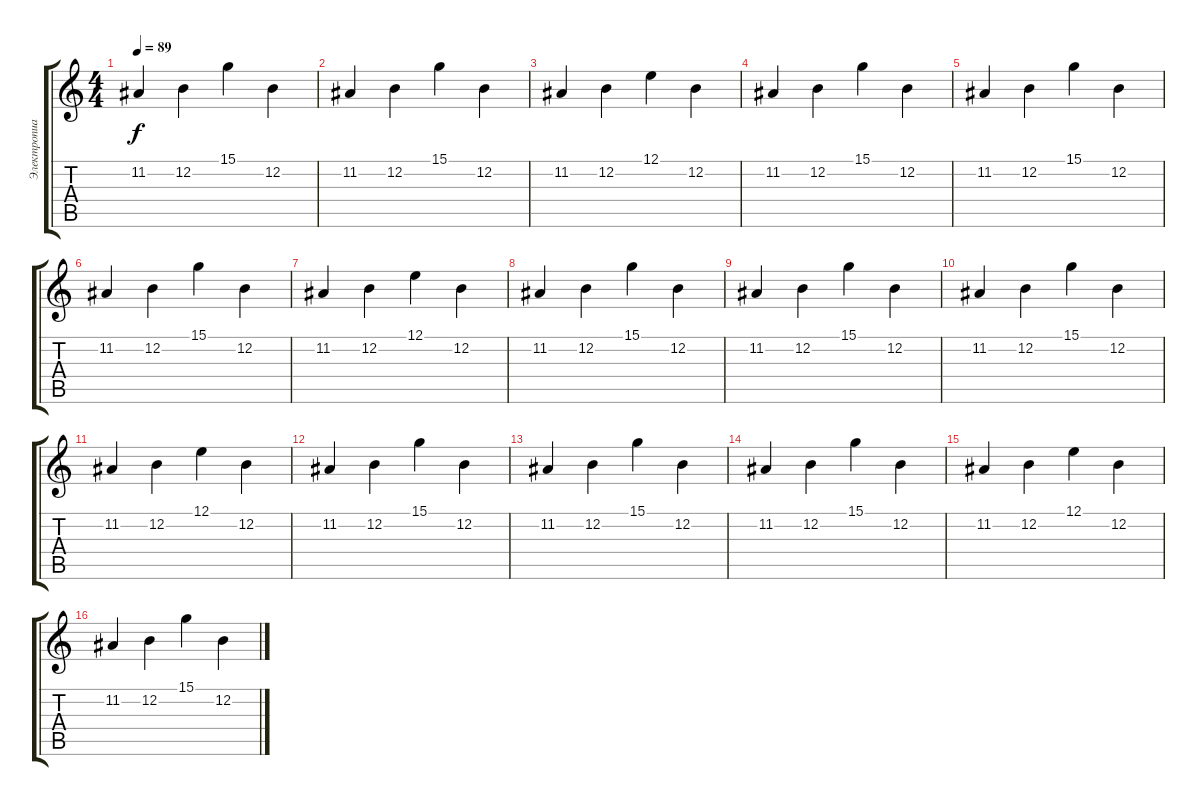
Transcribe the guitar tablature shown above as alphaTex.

\track ("Электропиано" "Электропиа") {instrument vibraphone}
\staff {score tabs}
\tuning (E4 B3 G3 D3 A2 E2) {hide}
\ts (4 4)
\tempo 89
\clef g2
\ks c
11.2.4{dy f} 12.2.4 15.1.4 12.2.4 |
11.2.4 12.2.4 15.1.4 12.2.4 |
11.2.4 12.2.4 12.1.4 12.2.4 |
11.2.4 12.2.4 15.1.4 12.2.4 |
11.2.4 12.2.4 15.1.4 12.2.4 |
11.2.4 12.2.4 15.1.4 12.2.4 |
11.2.4 12.2.4 12.1.4 12.2.4 |
11.2.4 12.2.4 15.1.4 12.2.4 |
11.2.4 12.2.4 15.1.4 12.2.4 |
11.2.4 12.2.4 15.1.4 12.2.4 |
11.2.4 12.2.4 12.1.4 12.2.4 |
11.2.4 12.2.4 15.1.4 12.2.4 |
11.2.4 12.2.4 15.1.4 12.2.4 |
11.2.4 12.2.4 15.1.4 12.2.4 |
11.2.4 12.2.4 12.1.4 12.2.4 |
11.2.4 12.2.4 15.1.4 12.2.4
